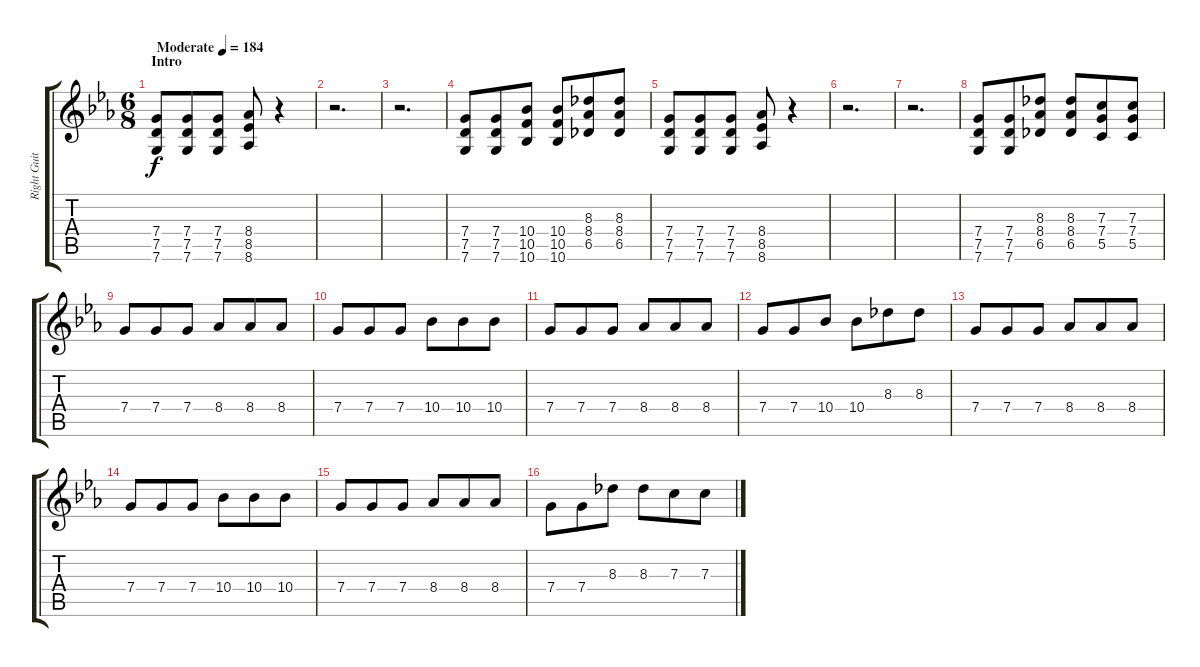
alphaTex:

\track ("Right Guitar" "Right Guit") {instrument distortionguitar}
\staff {score tabs}
\tuning (D4 A3 F3 C3 G2 C2) {hide}
\ts (6 8)
\section ("" "Intro")
\tempo (184 "Moderate")
\clef g2
\ks eb
(7.4 7.5 7.6).8{dy f instrument distortionguitar} (7.4 7.5 7.6).8 (7.4 7.5 7.6).8 (8.4 8.5 8.6).8 r.4 |
r.2{d} |
r.2{d} |
(7.4 7.5 7.6).8 (7.4 7.5 7.6).8 (10.4 10.5 10.6).8 (10.4 10.5 10.6).8 (8.3 8.4 6.5).8 (8.3 8.4 6.5).8 |
(7.4 7.5 7.6).8 (7.4 7.5 7.6).8 (7.4 7.5 7.6).8 (8.4 8.5 8.6).8 r.4 |
r.2{d} |
r.2{d} |
(7.4 7.5 7.6).8 (7.4 7.5 7.6).8 (8.3 8.4 6.5).8 (8.3 8.4 6.5).8 (7.3 7.4 5.5).8 (7.3 7.4 5.5).8 |
7.4.8 7.4.8 7.4.8 8.4.8 8.4.8 8.4.8 |
7.4.8 7.4.8 7.4.8 10.4.8 10.4.8 10.4.8 |
7.4.8 7.4.8 7.4.8 8.4.8 8.4.8 8.4.8 |
7.4.8 7.4.8 10.4.8 10.4.8 8.3.8 8.3.8 |
7.4.8 7.4.8 7.4.8 8.4.8 8.4.8 8.4.8 |
7.4.8 7.4.8 7.4.8 10.4.8 10.4.8 10.4.8 |
7.4.8 7.4.8 7.4.8 8.4.8 8.4.8 8.4.8 |
7.4.8 7.4.8 8.3.8 8.3.8 7.3.8 7.3.8
